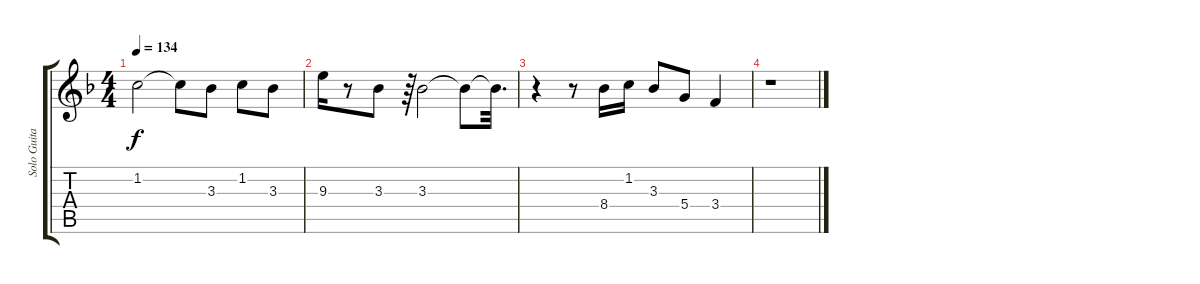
\track ("Solo Guitar 1" "Solo Guita") {instrument distortionguitar}
\staff {score tabs}
\tuning (E4 B3 G3 D3 A2 E2) {hide}
\ts (4 4)
\tempo 134
\clef g2
\ks f
1.2.2{dy f} 1.2{t}.8 3.3.8 1.2.8 3.3.8 |
9.3.16 r.8 3.3.8 r.64 3.3.2 3.3{t}.8 3.3{t}.32{d} |
r.4 r.8 8.4.16 1.2.16 3.3.8 5.4.8 3.4.4 |
r.1
